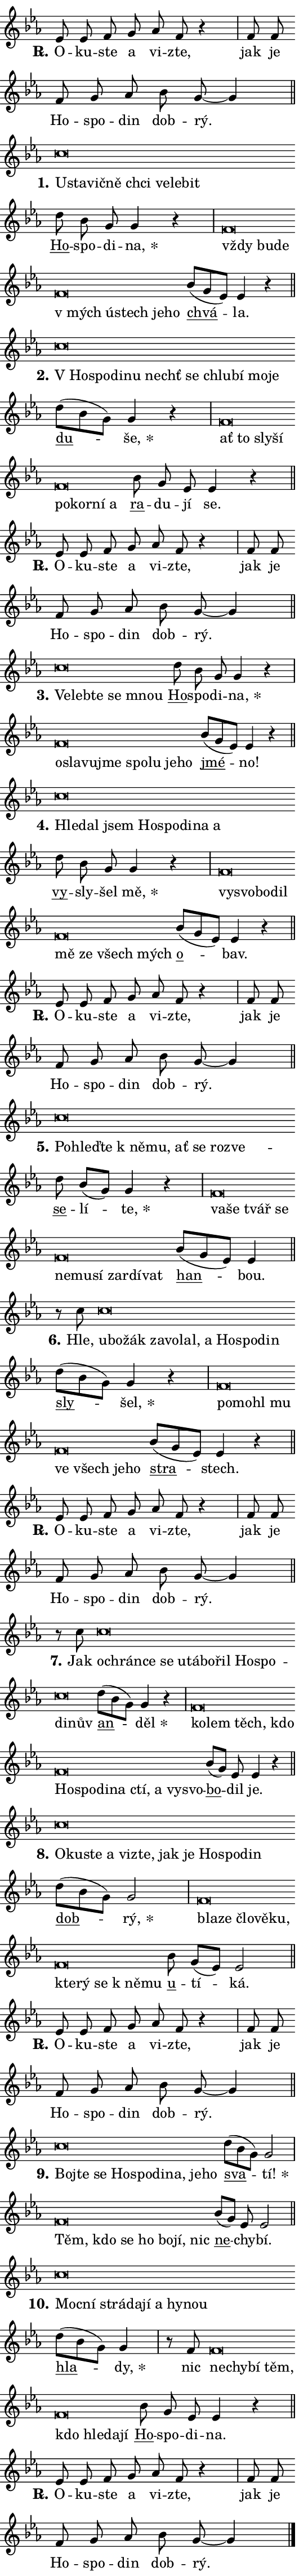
\version "2.24.0"
\header { tagline = "" }
\paper {
  indent = 0\cm
  top-margin = 0\cm
  right-margin = 0.13\cm % to fit lyric hyphens
  bottom-margin = 0\cm
  left-margin = 0\cm
  paper-width = 9\cm
  page-breaking = #ly:one-page-breaking
  system-system-spacing.basic-distance = #11
  score-system-spacing.basic-distance = #11
  ragged-last = ##f
}


%% Author: Thomas Morley
%% https://lists.gnu.org/archive/html/lilypond-user/2020-05/msg00002.html
#(define (line-position grob)
"Returns position of @var[grob} in current system:
   @code{'start}, if at first time-step
   @code{'end}, if at last time-step
   @code{'middle} otherwise
"
  (let* ((col (ly:item-get-column grob))
         (ln (ly:grob-object col 'left-neighbor))
         (rn (ly:grob-object col 'right-neighbor))
         (col-to-check-left (if (ly:grob? ln) ln col))
         (col-to-check-right (if (ly:grob? rn) rn col))
         (break-dir-left
           (and
             (ly:grob-property col-to-check-left 'non-musical #f)
             (ly:item-break-dir col-to-check-left)))
         (break-dir-right
           (and
             (ly:grob-property col-to-check-right 'non-musical #f)
             (ly:item-break-dir col-to-check-right))))
        (cond ((eqv? 1 break-dir-left) 'start)
              ((eqv? -1 break-dir-right) 'end)
              (else 'middle))))

#(define (tranparent-at-line-position vctor)
  (lambda (grob)
  "Relying on @code{line-position} select the relevant enry from @var{vctor}.
Used to determine transparency,"
    (case (line-position grob)
      ((end) (not (vector-ref vctor 0)))
      ((middle) (not (vector-ref vctor 1)))
      ((start) (not (vector-ref vctor 2))))))

noteHeadBreakVisibility =
#(define-music-function (break-visibility)(vector?)
"Makes @code{NoteHead}s transparent relying on @var{break-visibility}"
#{
  \override NoteHead.transparent =
    #(tranparent-at-line-position break-visibility)
#})

#(define delete-ledgers-for-transparent-note-heads
  (lambda (grob)
    "Reads whether a @code{NoteHead} is transparent.
If so this @code{NoteHead} is removed from @code{'note-heads} from
@var{grob}, which is supposed to be @code{LedgerLineSpanner}.
As a result ledgers are not printed for this @code{NoteHead}"
    (let* ((nhds-array (ly:grob-object grob 'note-heads))
           (nhds-list
             (if (ly:grob-array? nhds-array)
                 (ly:grob-array->list nhds-array)
                 '()))
           ;; Relies on the transparent-property being done before
           ;; Staff.LedgerLineSpanner.after-line-breaking is executed.
           ;; This is fragile ...
           (to-keep
             (remove
               (lambda (nhd)
                 (ly:grob-property nhd 'transparent #f))
               nhds-list)))
      ;; TODO find a better method to iterate over grob-arrays, similiar
      ;; to filter/remove etc for lists
      ;; For now rebuilt from scratch
      (set! (ly:grob-object grob 'note-heads)  '())
      (for-each
        (lambda (nhd)
          (ly:pointer-group-interface::add-grob grob 'note-heads nhd))
        to-keep))))

squashNotes = {
  \override NoteHead.X-extent = #'(-0.2 . 0.2)
  \override NoteHead.Y-extent = #'(-0.75 . 0)
  \override NoteHead.stencil =
    #(lambda (grob)
       (let ((pos (ly:grob-property grob 'staff-position)))
         (begin
           (if (< pos -7) (display "ERROR: Lower brevis then expected\n") (display ""))
           (if (<= pos -6) ly:text-interface::print ly:note-head::print))))
}
unSquashNotes = {
  \revert NoteHead.X-extent
  \revert NoteHead.Y-extent
  \revert NoteHead.stencil
}

hideNotes = \noteHeadBreakVisibility #begin-of-line-visible
unHideNotes = \noteHeadBreakVisibility #all-visible

% work-around for resetting accidentals
% https://lilypond.org/doc/v2.23/Documentation/notation/displaying-rhythms#unmetered-music
cadenzaMeasure = {
  \cadenzaOff
  \partial 1024 s1024
  \cadenzaOn
}

#(define-markup-command (accent layout props text) (markup?)
  "Underline accented syllable"
  (interpret-markup layout props
    #{\markup \override #'(offset . 4.3) \underline { #text }#}))

responsum = \markup \concat {
  "R" \hspace #-1.05 \path #0.1 #'((moveto 0 0.07) (lineto 0.9 0.8)) \hspace #0.05 "."
}

spaceSize = #0.6828661417322834 % exact space size for TeX Gyre Schola

\layout {
  \context {
    \Staff
    \remove "Time_signature_engraver"
    \override LedgerLineSpanner.after-line-breaking = #delete-ledgers-for-transparent-note-heads
  }
  \context {
    \Lyrics {
      \override LyricSpace.minimum-distance = \spaceSize
      \override LyricText.font-name = #"TeX Gyre Schola"
      \override LyricText.font-size = 1
      \override StanzaNumber.font-name = #"TeX Gyre Schola Bold"
      \override StanzaNumber.font-size = 1
    }
  }
  \context {
    \Score 
    \override NoteHead.text =
      #(lambda (grob) 
        (let ((pos (ly:grob-property grob 'staff-position)))
          #{\markup {
            \combine
              \halign #-0.55 \raise #(if (= pos -6) 0 0.5) \override #'(thickness . 2) \draw-line #'(3.2 . 0)
              \musicglyph "noteheads.sM1"
          }#}))
  }
}

% magnetic-lyrics.ily
%
%   written by
%     Jean Abou Samra <jean@abou-samra.fr>
%     Werner Lemberg <wl@gnu.org>
%
%   adapted by
%     Jiri Hon <jiri.hon@gmail.com>
%
% Version 2022-Apr-15

% https://www.mail-archive.com/lilypond-user@gnu.org/msg149350.html

#(define (Left_hyphen_pointer_engraver context)
   "Collect syllable-hyphen-syllable occurrences in lyrics and store
them in properties.  This engraver only looks to the left.  For
example, if the lyrics input is @code{foo -- bar}, it does the
following.

@itemize @bullet
@item
Set the @code{text} property of the @code{LyricHyphen} grob between
@q{foo} and @q{bar} to @code{foo}.

@item
Set the @code{left-hyphen} property of the @code{LyricText} grob with
text @q{foo} to the @code{LyricHyphen} grob between @q{foo} and
@q{bar}.
@end itemize

Use this auxiliary engraver in combination with the
@code{lyric-@/text::@/apply-@/magnetic-@/offset!} hook."
   (let ((hyphen #f)
         (text #f))
     (make-engraver
      (acknowledgers
       ((lyric-syllable-interface engraver grob source-engraver)
        (set! text grob)))
      (end-acknowledgers
       ((lyric-hyphen-interface engraver grob source-engraver)
        ;(when (not (grob::has-interface grob 'lyric-space-interface))
          (set! hyphen grob)));)
      ((stop-translation-timestep engraver)
       (when (and text hyphen)
         (ly:grob-set-object! text 'left-hyphen hyphen))
       (set! text #f)
       (set! hyphen #f)))))

#(define (lyric-text::apply-magnetic-offset! grob)
   "If the space between two syllables is less than the value in
property @code{LyricText@/.details@/.squash-threshold}, move the right
syllable to the left so that it gets concatenated with the left
syllable.

Use this function as a hook for
@code{LyricText@/.after-@/line-@/breaking} if the
@code{Left_@/hyphen_@/pointer_@/engraver} is active."
   (let ((hyphen (ly:grob-object grob 'left-hyphen #f)))
     (when hyphen
       (let ((left-text (ly:spanner-bound hyphen LEFT)))
         (when (grob::has-interface left-text 'lyric-syllable-interface)
           (let* ((common (ly:grob-common-refpoint grob left-text X))
                  (this-x-ext (ly:grob-extent grob common X))
                  (left-x-ext
                   (begin
                     ;; Trigger magnetism for left-text.
                     (ly:grob-property left-text 'after-line-breaking)
                     (ly:grob-extent left-text common X)))
                  ;; `delta` is the gap width between two syllables.
                  (delta (- (interval-start this-x-ext)
                            (interval-end left-x-ext)))
                  (details (ly:grob-property grob 'details))
                  (threshold (assoc-get 'squash-threshold details 0.2)))
             (when (< delta threshold)
               (let* (;; We have to manipulate the input text so that
                      ;; ligatures crossing syllable boundaries are not
                      ;; disabled.  For languages based on the Latin
                      ;; script this is essentially a beautification.
                      ;; However, for non-Western scripts it can be a
                      ;; necessity.
                      (lt (ly:grob-property left-text 'text))
                      (rt (ly:grob-property grob 'text))
                      (is-space (grob::has-interface hyphen 'lyric-space-interface))
                      (space (if is-space " " ""))
                      (extra-delta (if is-space spaceSize 0))
                      ;; Append new syllable.
                      (ltrt-space (if (and (string? lt) (string? rt))
                                (string-append lt space rt)
                                (make-concat-markup (list lt space rt))))
                      ;; Right-align `ltrt` to the right side.
                      (ltrt-space-markup (grob-interpret-markup
                               grob
                               (make-translate-markup
                                (cons (interval-length this-x-ext) 0)
                                (make-right-align-markup ltrt-space)))))
                 (begin
                   ;; Don't print `left-text`.
                   (ly:grob-set-property! left-text 'stencil #f)
                   ;; Set text and stencil (which holds all collected
                   ;; syllables so far) and shift it to the left.
                   (ly:grob-set-property! grob 'text ltrt-space)
                   (ly:grob-set-property! grob 'stencil ltrt-space-markup)
                   (ly:grob-translate-axis! grob (- (- delta extra-delta)) X))))))))))


#(define (lyric-hyphen::displace-bounds-first grob)
   ;; Make very sure this callback isn't triggered too early.
   (let ((left (ly:spanner-bound grob LEFT))
         (right (ly:spanner-bound grob RIGHT)))
     (ly:grob-property left 'after-line-breaking)
     (ly:grob-property right 'after-line-breaking)
     (ly:lyric-hyphen::print grob)))

squashThreshold = #0.4

\layout {
  \context {
    \Lyrics
    \consists #Left_hyphen_pointer_engraver
    \override LyricText.after-line-breaking =
      #lyric-text::apply-magnetic-offset!
    \override LyricHyphen.stencil = #lyric-hyphen::displace-bounds-first
    \override LyricText.details.squash-threshold = \squashThreshold
    \override LyricHyphen.minimum-distance = 0
    \override LyricHyphen.minimum-length = \squashThreshold
  }
}

squashText = \override LyricText.details.squash-threshold = 9999
unSquashText = \override LyricText.details.squash-threshold = \squashThreshold

leftText = \override LyricText.self-alignment-X = #LEFT
unLeftText = \revert LyricText.self-alignment-X

starOffset = #(lambda (grob) 
                (let ((x_offset (ly:self-alignment-interface::aligned-on-x-parent grob)))
                  (if (= x_offset 0) 0 (+ x_offset 1.2))))

star = #(define-music-function (syllable)(string?)
"Append star separator at the end of a syllable"
#{
  \once \override LyricText.X-offset = #starOffset
  \lyricmode { \markup {
    #syllable
    \override #'((font-name . "TeX Gyre Schola Bold")) \hspace #0.2 \lower #0.65 \larger "*"
  } }
#})

starAccent = #(define-music-function (syllable)(string?)
"Append star separator at the end of a syllable and make accent"
#{
  \once \override LyricText.X-offset = #starOffset
  \lyricmode { \markup {
    \accent #syllable
    \override #'((font-name . "TeX Gyre Schola Bold")) \hspace #0.2 \lower #0.65 \larger "*"
  } }
#})

breath = #(define-music-function (syllable)(string?)
"Append breathing indicator at the end of a syllable"
#{
  \lyricmode { \markup { #syllable "+" } }
#})

optionalBreath = #(define-music-function (syllable)(string?)
"Append optional breathing indicator at the end of a syllable"
#{
  \lyricmode { \markup { #syllable "(+)" } }
#})


\score {
    <<
        \new Voice = "melody" { \cadenzaOn \key es \major \relative { es'8 es f g as f r4 \cadenzaMeasure \bar "|" f8 f \bar "" f g as \bar "" bes g~ g4 \cadenzaMeasure \bar "||" \break } }
        \new Lyrics \lyricsto "melody" { \lyricmode { \set stanza = \responsum
O -- ku -- ste a vi -- zte, jak je Ho -- spo -- din dob -- rý. } }
    >>
    \layout {}
}

\score {
    <<
        \new Voice = "melody" { \cadenzaOn \key es \major \relative { \squashNotes c''\breve*1/16 \hideNotes \breve*1/16 \bar "" \breve*1/16 \bar "" \breve*1/16 \bar "" \breve*1/16 \bar "" \breve*1/16 \bar "" \breve*1/16 \breve*1/16 \bar "" \unHideNotes \unSquashNotes \bar "" d8 bes g g4 r \cadenzaMeasure \bar "|" \squashNotes f\breve*1/16 \hideNotes \breve*1/16 \bar "" \breve*1/16 \bar "" \breve*1/16 \bar "" \breve*1/16 \bar "" \breve*1/16 \bar "" \breve*1/16 \breve*1/16 \bar "" \unHideNotes \unSquashNotes \bar "" bes8[( g es)] es4 r \cadenzaMeasure \bar "||" \break } }
        \new Lyrics \lyricsto "melody" { \lyricmode { \set stanza = "1."
\leftText U -- \squashText sta -- vič -- ně chci ve -- le -- bit \unLeftText \unSquashText \markup \accent Ho -- spo -- di -- \star na, \leftText vždy \squashText bu -- de "v mých" ú -- stech je -- ho \unLeftText \unSquashText \markup \accent chvá -- la. } }
    >>
    \layout {}
}

\score {
    <<
        \new Voice = "melody" { \cadenzaOn \key es \major \relative { \squashNotes c''\breve*1/16 \hideNotes \breve*1/16 \bar "" \breve*1/16 \bar "" \breve*1/16 \bar "" \breve*1/16 \bar "" \breve*1/16 \bar "" \breve*1/16 \bar "" \breve*1/16 \bar "" \breve*1/16 \breve*1/16 \bar "" \unHideNotes \unSquashNotes \bar "" d8[( bes g)] g4 r \cadenzaMeasure \bar "|" \squashNotes f\breve*1/16 \hideNotes \breve*1/16 \bar "" \breve*1/16 \bar "" \breve*1/16 \bar "" \breve*1/16 \bar "" \breve*1/16 \bar "" \breve*1/16 \breve*1/16 \bar "" \unHideNotes \unSquashNotes \bar "" bes8 g es es4 r \cadenzaMeasure \bar "||" \break } }
        \new Lyrics \lyricsto "melody" { \lyricmode { \set stanza = "2."
\leftText "V Ho" -- \squashText spo -- di -- nu nechť se chlu -- bí mo -- je \unLeftText \unSquashText \markup \accent du -- \star še, \leftText ať \squashText to sly -- ší po -- kor -- ní a \unLeftText \unSquashText \markup \accent ra -- du -- jí se. } }
    >>
    \layout {}
}

\score {
    <<
        \new Voice = "melody" { \cadenzaOn \key es \major \relative { es'8 es f g as f r4 \cadenzaMeasure \bar "|" f8 f \bar "" f g as \bar "" bes g~ g4 \cadenzaMeasure \bar "||" \break } }
        \new Lyrics \lyricsto "melody" { \lyricmode { \set stanza = \responsum
O -- ku -- ste a vi -- zte, jak je Ho -- spo -- din dob -- rý. } }
    >>
    \layout {}
}

\score {
    <<
        \new Voice = "melody" { \cadenzaOn \key es \major \relative { \squashNotes c''\breve*1/16 \hideNotes \breve*1/16 \bar "" \breve*1/16 \bar "" \breve*1/16 \breve*1/16 \bar "" \unHideNotes \unSquashNotes \bar "" d8 bes g g4 r \cadenzaMeasure \bar "|" \squashNotes f\breve*1/16 \hideNotes \breve*1/16 \bar "" \breve*1/16 \bar "" \breve*1/16 \bar "" \breve*1/16 \bar "" \breve*1/16 \bar "" \breve*1/16 \breve*1/16 \bar "" \unHideNotes \unSquashNotes \bar "" bes8[( g es)] es4 r \cadenzaMeasure \bar "||" \break } }
        \new Lyrics \lyricsto "melody" { \lyricmode { \set stanza = "3."
\leftText Ve -- \squashText leb -- te se mnou \unLeftText \unSquashText \markup \accent Ho -- spo -- di -- \star na, \leftText o -- \squashText sla -- vu -- jme spo -- lu je -- ho \unLeftText \unSquashText \markup \accent jmé -- no! } }
    >>
    \layout {}
}

\score {
    <<
        \new Voice = "melody" { \cadenzaOn \key es \major \relative { \squashNotes c''\breve*1/16 \hideNotes \breve*1/16 \bar "" \breve*1/16 \bar "" \breve*1/16 \bar "" \breve*1/16 \bar "" \breve*1/16 \bar "" \breve*1/16 \breve*1/16 \bar "" \unHideNotes \unSquashNotes \bar "" d8 bes g g4 r \cadenzaMeasure \bar "|" \squashNotes f\breve*1/16 \hideNotes \breve*1/16 \bar "" \breve*1/16 \bar "" \breve*1/16 \bar "" \breve*1/16 \bar "" \breve*1/16 \bar "" \breve*1/16 \breve*1/16 \bar "" \unHideNotes \unSquashNotes \bar "" bes8[( g es)] es4 r \cadenzaMeasure \bar "||" \break } }
        \new Lyrics \lyricsto "melody" { \lyricmode { \set stanza = "4."
\leftText Hle -- \squashText dal jsem Ho -- spo -- di -- na a \unLeftText \unSquashText \markup \accent vy -- sly -- šel \star mě, \leftText vy -- \squashText svo -- bo -- dil mě ze všech mých \unLeftText \unSquashText \markup \accent o -- bav. } }
    >>
    \layout {}
}

\score {
    <<
        \new Voice = "melody" { \cadenzaOn \key es \major \relative { es'8 es f g as f r4 \cadenzaMeasure \bar "|" f8 f \bar "" f g as \bar "" bes g~ g4 \cadenzaMeasure \bar "||" \break } }
        \new Lyrics \lyricsto "melody" { \lyricmode { \set stanza = \responsum
O -- ku -- ste a vi -- zte, jak je Ho -- spo -- din dob -- rý. } }
    >>
    \layout {}
}

\score {
    <<
        \new Voice = "melody" { \cadenzaOn \key es \major \relative { \squashNotes c''\breve*1/16 \hideNotes \breve*1/16 \bar "" \breve*1/16 \bar "" \breve*1/16 \bar "" \breve*1/16 \bar "" \breve*1/16 \bar "" \breve*1/16 \bar "" \breve*1/16 \breve*1/16 \bar "" \unHideNotes \unSquashNotes \bar "" d8 bes[( g)] g4 r \cadenzaMeasure \bar "|" \squashNotes f\breve*1/16 \hideNotes \breve*1/16 \bar "" \breve*1/16 \bar "" \breve*1/16 \bar "" \breve*1/16 \bar "" \breve*1/16 \bar "" \breve*1/16 \bar "" \breve*1/16 \bar "" \breve*1/16 \breve*1/16 \bar "" \unHideNotes \unSquashNotes \bar "" bes8[( g es)] es4 \cadenzaMeasure \bar "||" \break } }
        \new Lyrics \lyricsto "melody" { \lyricmode { \set stanza = "5."
\leftText Po -- \squashText hleď -- te "k ně" -- mu, ať se roz -- ve -- \unLeftText \unSquashText \markup \accent se -- lí -- \star te, \leftText va -- \squashText še tvář se ne -- mu -- sí za -- rdí -- vat \unLeftText \unSquashText \markup \accent han -- bou. } }
    >>
    \layout {}
}

\score {
    <<
        \new Voice = "melody" { \cadenzaOn \key es \major \relative { r8 c''8 \squashNotes c\breve*1/16 \hideNotes \breve*1/16 \bar "" \breve*1/16 \bar "" \breve*1/16 \bar "" \breve*1/16 \bar "" \breve*1/16 \bar "" \breve*1/16 \bar "" \breve*1/16 \bar "" \breve*1/16 \breve*1/16 \bar "" \unHideNotes \unSquashNotes \bar "" d8[( bes g)] g4 r \cadenzaMeasure \bar "|" \squashNotes f\breve*1/16 \hideNotes \breve*1/16 \bar "" \breve*1/16 \bar "" \breve*1/16 \bar "" \breve*1/16 \bar "" \breve*1/16 \bar "" \breve*1/16 \breve*1/16 \bar "" \unHideNotes \unSquashNotes \bar "" bes8[( g es)] es4 r \cadenzaMeasure \bar "||" \break } }
        \new Lyrics \lyricsto "melody" { \lyricmode { \set stanza = "6."
Hle, \leftText u -- \squashText bo -- žák za -- vo -- lal, a Ho -- spo -- din \unLeftText \unSquashText \markup \accent sly -- \star šel, \leftText po -- \squashText mo -- hl mu ve všech je -- ho \unLeftText \unSquashText \markup \accent stra -- stech. } }
    >>
    \layout {}
}

\score {
    <<
        \new Voice = "melody" { \cadenzaOn \key es \major \relative { es'8 es f g as f r4 \cadenzaMeasure \bar "|" f8 f \bar "" f g as \bar "" bes g~ g4 \cadenzaMeasure \bar "||" \break } }
        \new Lyrics \lyricsto "melody" { \lyricmode { \set stanza = \responsum
O -- ku -- ste a vi -- zte, jak je Ho -- spo -- din dob -- rý. } }
    >>
    \layout {}
}

\score {
    <<
        \new Voice = "melody" { \cadenzaOn \key es \major \relative { r8 c''8 \squashNotes c\breve*1/16 \hideNotes \breve*1/16 \bar "" \breve*1/16 \bar "" \breve*1/16 \bar "" \breve*1/16 \bar "" \breve*1/16 \bar "" \breve*1/16 \bar "" \breve*1/16 \bar "" \breve*1/16 \bar "" \breve*1/16 \bar "" \breve*1/16 \breve*1/16 \bar "" \unHideNotes \unSquashNotes \bar "" d8[( bes g)] g4 r \cadenzaMeasure \bar "|" \squashNotes f\breve*1/16 \hideNotes \breve*1/16 \bar "" \breve*1/16 \bar "" \breve*1/16 \bar "" \breve*1/16 \bar "" \breve*1/16 \bar "" \breve*1/16 \bar "" \breve*1/16 \bar "" \breve*1/16 \bar "" \breve*1/16 \bar "" \breve*1/16 \breve*1/16 \bar "" \unHideNotes \unSquashNotes \bar "" bes8[( g)] es es4 r \cadenzaMeasure \bar "||" \break } }
        \new Lyrics \lyricsto "melody" { \lyricmode { \set stanza = "7."
Jak \leftText o -- \squashText chrán -- ce se u -- tá -- bo -- řil Ho -- spo -- di -- nův \unLeftText \unSquashText \markup \accent an -- \star děl \leftText ko -- \squashText lem těch, kdo Ho -- spo -- di -- na ctí, a vy -- svo -- \unLeftText \unSquashText \markup \accent bo -- dil je. } }
    >>
    \layout {}
}

\score {
    <<
        \new Voice = "melody" { \cadenzaOn \key es \major \relative { \squashNotes c''\breve*1/16 \hideNotes \breve*1/16 \bar "" \breve*1/16 \bar "" \breve*1/16 \bar "" \breve*1/16 \bar "" \breve*1/16 \bar "" \breve*1/16 \bar "" \breve*1/16 \bar "" \breve*1/16 \bar "" \breve*1/16 \breve*1/16 \bar "" \unHideNotes \unSquashNotes \bar "" d8[( bes g)] g2 \cadenzaMeasure \bar "|" \squashNotes f\breve*1/16 \hideNotes \breve*1/16 \bar "" \breve*1/16 \bar "" \breve*1/16 \bar "" \breve*1/16 \bar "" \breve*1/16 \bar "" \breve*1/16 \bar "" \breve*1/16 \bar "" \breve*1/16 \breve*1/16 \bar "" \unHideNotes \unSquashNotes \bar "" bes8 g[( es)] es2 \cadenzaMeasure \bar "||" \break } }
        \new Lyrics \lyricsto "melody" { \lyricmode { \set stanza = "8."
\leftText O -- \squashText ku -- ste a vi -- zte, jak je Ho -- spo -- din \unLeftText \unSquashText \markup \accent dob -- \star rý, \leftText bla -- \squashText ze člo -- vě -- ku, kte -- rý se "k ně" -- mu \unLeftText \unSquashText \markup \accent u -- tí -- ká. } }
    >>
    \layout {}
}

\score {
    <<
        \new Voice = "melody" { \cadenzaOn \key es \major \relative { es'8 es f g as f r4 \cadenzaMeasure \bar "|" f8 f \bar "" f g as \bar "" bes g~ g4 \cadenzaMeasure \bar "||" \break } }
        \new Lyrics \lyricsto "melody" { \lyricmode { \set stanza = \responsum
O -- ku -- ste a vi -- zte, jak je Ho -- spo -- din dob -- rý. } }
    >>
    \layout {}
}

\score {
    <<
        \new Voice = "melody" { \cadenzaOn \key es \major \relative { \squashNotes c''\breve*1/16 \hideNotes \breve*1/16 \bar "" \breve*1/16 \bar "" \breve*1/16 \bar "" \breve*1/16 \bar "" \breve*1/16 \bar "" \breve*1/16 \bar "" \breve*1/16 \breve*1/16 \bar "" \unHideNotes \unSquashNotes \bar "" d8[( bes g)] g2 \cadenzaMeasure \bar "|" \squashNotes f\breve*1/16 \hideNotes \breve*1/16 \bar "" \breve*1/16 \bar "" \breve*1/16 \bar "" \breve*1/16 \bar "" \breve*1/16 \breve*1/16 \bar "" \unHideNotes \unSquashNotes \bar "" bes8[( g)] es es2 \cadenzaMeasure \bar "||" \break } }
        \new Lyrics \lyricsto "melody" { \lyricmode { \set stanza = "9."
\leftText Boj -- \squashText te se Ho -- spo -- di -- na, je -- ho \unLeftText \unSquashText \markup \accent sva -- \star tí! \leftText Těm, \squashText kdo se ho bo -- jí, nic \unLeftText \unSquashText \markup \accent ne -- chy -- bí. } }
    >>
    \layout {}
}

\score {
    <<
        \new Voice = "melody" { \cadenzaOn \key es \major \relative { \squashNotes c''\breve*1/16 \hideNotes \breve*1/16 \bar "" \breve*1/16 \bar "" \breve*1/16 \bar "" \breve*1/16 \bar "" \breve*1/16 \bar "" \breve*1/16 \breve*1/16 \bar "" \unHideNotes \unSquashNotes \bar "" d8[( bes g)] g4 \cadenzaMeasure \bar "|" r8 f8 \squashNotes f\breve*1/16 \hideNotes \breve*1/16 \bar "" \breve*1/16 \bar "" \breve*1/16 \bar "" \breve*1/16 \bar "" \breve*1/16 \bar "" \breve*1/16 \breve*1/16 \bar "" \unHideNotes \unSquashNotes \bar "" bes8 g es es4 r \cadenzaMeasure \bar "||" \break } }
        \new Lyrics \lyricsto "melody" { \lyricmode { \set stanza = "10."
\leftText Moc -- \squashText ní strá -- da -- jí a hy -- nou \unLeftText \unSquashText \markup \accent hla -- \star dy, nic \leftText ne -- \squashText chy -- bí těm, kdo hle -- da -- jí \unLeftText \unSquashText \markup \accent Ho -- spo -- di -- na. } }
    >>
    \layout {}
}

\score {
    <<
        \new Voice = "melody" { \cadenzaOn \key es \major \relative { es'8 es f g as f r4 \cadenzaMeasure \bar "|" f8 f \bar "" f g as \bar "" bes g~ g4 \cadenzaMeasure \bar "||" \break } \bar "|." }
        \new Lyrics \lyricsto "melody" { \lyricmode { \set stanza = \responsum
O -- ku -- ste a vi -- zte, jak je Ho -- spo -- din dob -- rý. } }
    >>
    \layout {}
}
